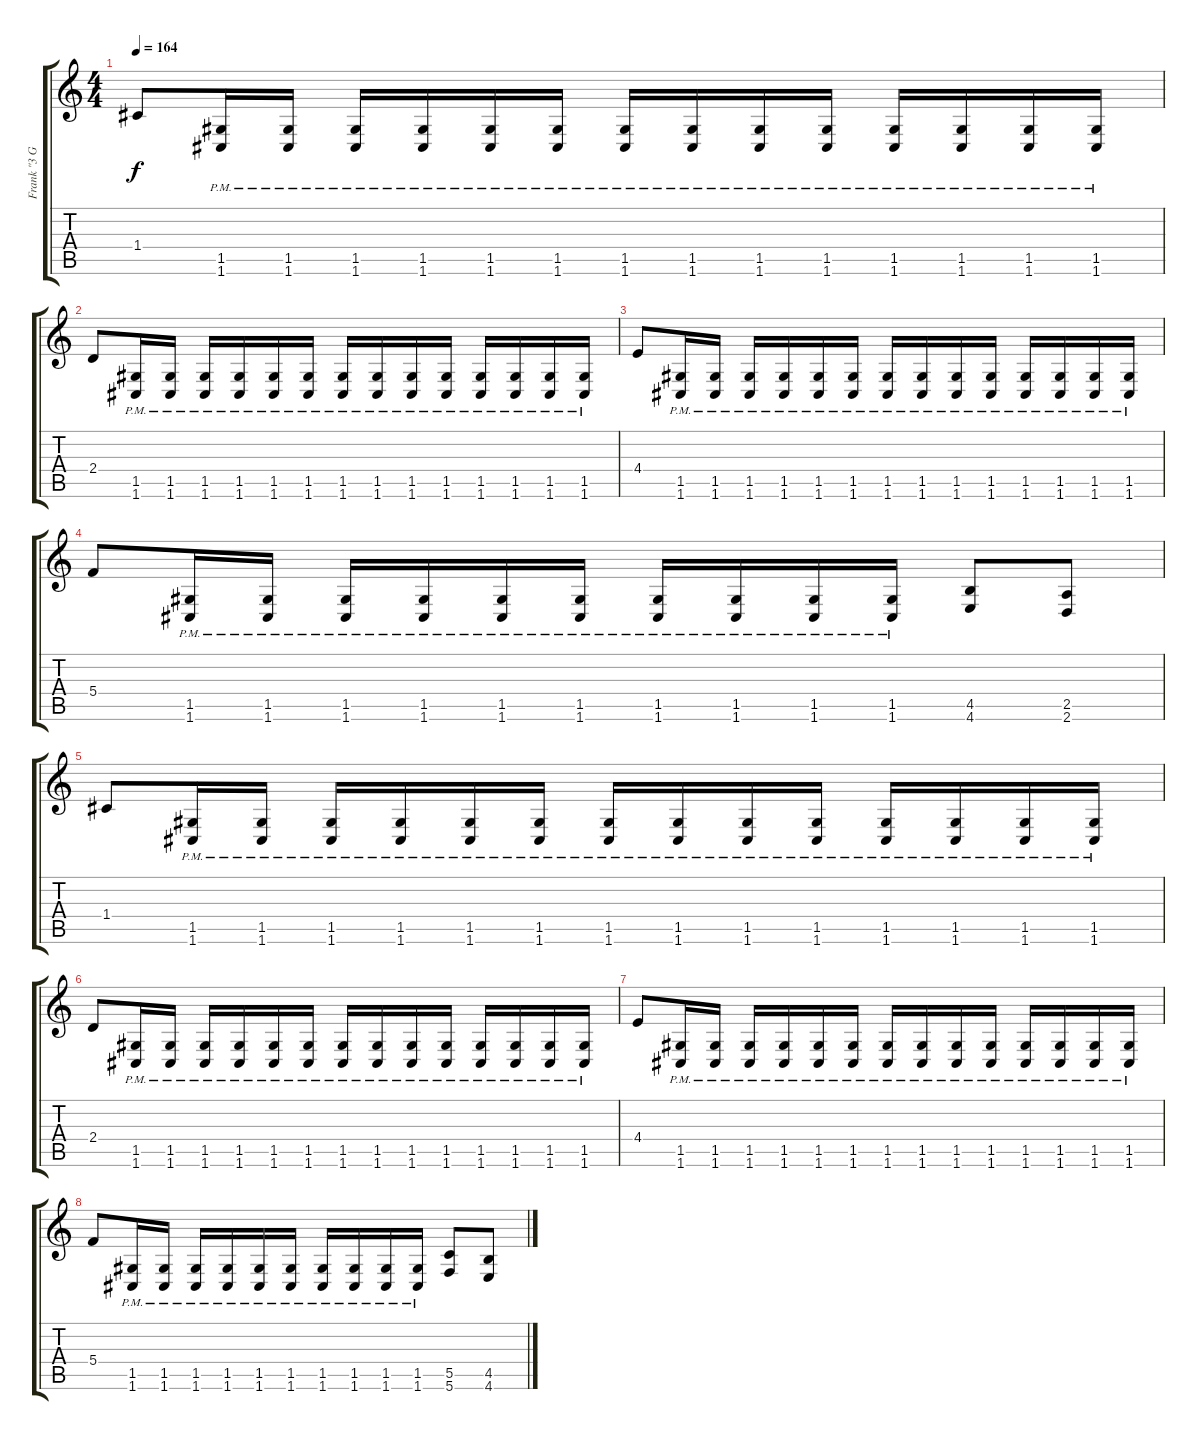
\track ("Frank \"3 Gun\" Novinec (Guitar)" "Frank \"3 G") {instrument distortionguitar}
\staff {score tabs}
\tuning (D4 A3 F3 C3 G2 C2) {hide}
\ts (4 4)
\tempo 164
\clef g2
\ks c
1.4.8{dy f} (1.5{pm} 1.6{pm}).16 (1.5{pm} 1.6{pm}).16 (1.5{pm} 1.6{pm}).16 (1.5{pm} 1.6{pm}).16 (1.5{pm} 1.6{pm}).16 (1.5{pm} 1.6{pm}).16 (1.5{pm} 1.6{pm}).16 (1.5{pm} 1.6{pm}).16 (1.5{pm} 1.6{pm}).16 (1.5{pm} 1.6{pm}).16 (1.5{pm} 1.6{pm}).16 (1.5{pm} 1.6{pm}).16 (1.5{pm} 1.6{pm}).16 (1.5{pm} 1.6{pm}).16 |
2.4.8 (1.5{pm} 1.6{pm}).16 (1.5{pm} 1.6{pm}).16 (1.5{pm} 1.6{pm}).16 (1.5{pm} 1.6{pm}).16 (1.5{pm} 1.6{pm}).16 (1.5{pm} 1.6{pm}).16 (1.5{pm} 1.6{pm}).16 (1.5{pm} 1.6{pm}).16 (1.5{pm} 1.6{pm}).16 (1.5{pm} 1.6{pm}).16 (1.5{pm} 1.6{pm}).16 (1.5{pm} 1.6{pm}).16 (1.5{pm} 1.6{pm}).16 (1.5{pm} 1.6{pm}).16 |
4.4.8 (1.5{pm} 1.6{pm}).16 (1.5{pm} 1.6{pm}).16 (1.5{pm} 1.6{pm}).16 (1.5{pm} 1.6{pm}).16 (1.5{pm} 1.6{pm}).16 (1.5{pm} 1.6{pm}).16 (1.5{pm} 1.6{pm}).16 (1.5{pm} 1.6{pm}).16 (1.5{pm} 1.6{pm}).16 (1.5{pm} 1.6{pm}).16 (1.5{pm} 1.6{pm}).16 (1.5{pm} 1.6{pm}).16 (1.5{pm} 1.6{pm}).16 (1.5{pm} 1.6{pm}).16 |
5.4.8 (1.5{pm} 1.6{pm}).16 (1.5{pm} 1.6{pm}).16 (1.5{pm} 1.6{pm}).16 (1.5{pm} 1.6{pm}).16 (1.5{pm} 1.6{pm}).16 (1.5{pm} 1.6{pm}).16 (1.5{pm} 1.6{pm}).16 (1.5{pm} 1.6{pm}).16 (1.5{pm} 1.6{pm}).16 (1.5{pm} 1.6{pm}).16 (4.5 4.6).8 (2.5 2.6).8 |
1.4.8 (1.5{pm} 1.6{pm}).16 (1.5{pm} 1.6{pm}).16 (1.5{pm} 1.6{pm}).16 (1.5{pm} 1.6{pm}).16 (1.5{pm} 1.6{pm}).16 (1.5{pm} 1.6{pm}).16 (1.5{pm} 1.6{pm}).16 (1.5{pm} 1.6{pm}).16 (1.5{pm} 1.6{pm}).16 (1.5{pm} 1.6{pm}).16 (1.5{pm} 1.6{pm}).16 (1.5{pm} 1.6{pm}).16 (1.5{pm} 1.6{pm}).16 (1.5{pm} 1.6{pm}).16 |
2.4.8 (1.5{pm} 1.6{pm}).16 (1.5{pm} 1.6{pm}).16 (1.5{pm} 1.6{pm}).16 (1.5{pm} 1.6{pm}).16 (1.5{pm} 1.6{pm}).16 (1.5{pm} 1.6{pm}).16 (1.5{pm} 1.6{pm}).16 (1.5{pm} 1.6{pm}).16 (1.5{pm} 1.6{pm}).16 (1.5{pm} 1.6{pm}).16 (1.5{pm} 1.6{pm}).16 (1.5{pm} 1.6{pm}).16 (1.5{pm} 1.6{pm}).16 (1.5{pm} 1.6{pm}).16 |
4.4.8 (1.5{pm} 1.6{pm}).16 (1.5{pm} 1.6{pm}).16 (1.5{pm} 1.6{pm}).16 (1.5{pm} 1.6{pm}).16 (1.5{pm} 1.6{pm}).16 (1.5{pm} 1.6{pm}).16 (1.5{pm} 1.6{pm}).16 (1.5{pm} 1.6{pm}).16 (1.5{pm} 1.6{pm}).16 (1.5{pm} 1.6{pm}).16 (1.5{pm} 1.6{pm}).16 (1.5{pm} 1.6{pm}).16 (1.5{pm} 1.6{pm}).16 (1.5{pm} 1.6{pm}).16 |
5.4.8 (1.5{pm} 1.6{pm}).16 (1.5{pm} 1.6{pm}).16 (1.5{pm} 1.6{pm}).16 (1.5{pm} 1.6{pm}).16 (1.5{pm} 1.6{pm}).16 (1.5{pm} 1.6{pm}).16 (1.5{pm} 1.6{pm}).16 (1.5{pm} 1.6{pm}).16 (1.5{pm} 1.6{pm}).16 (1.5{pm} 1.6{pm}).16 (5.5 5.6).8 (4.5 4.6).8
